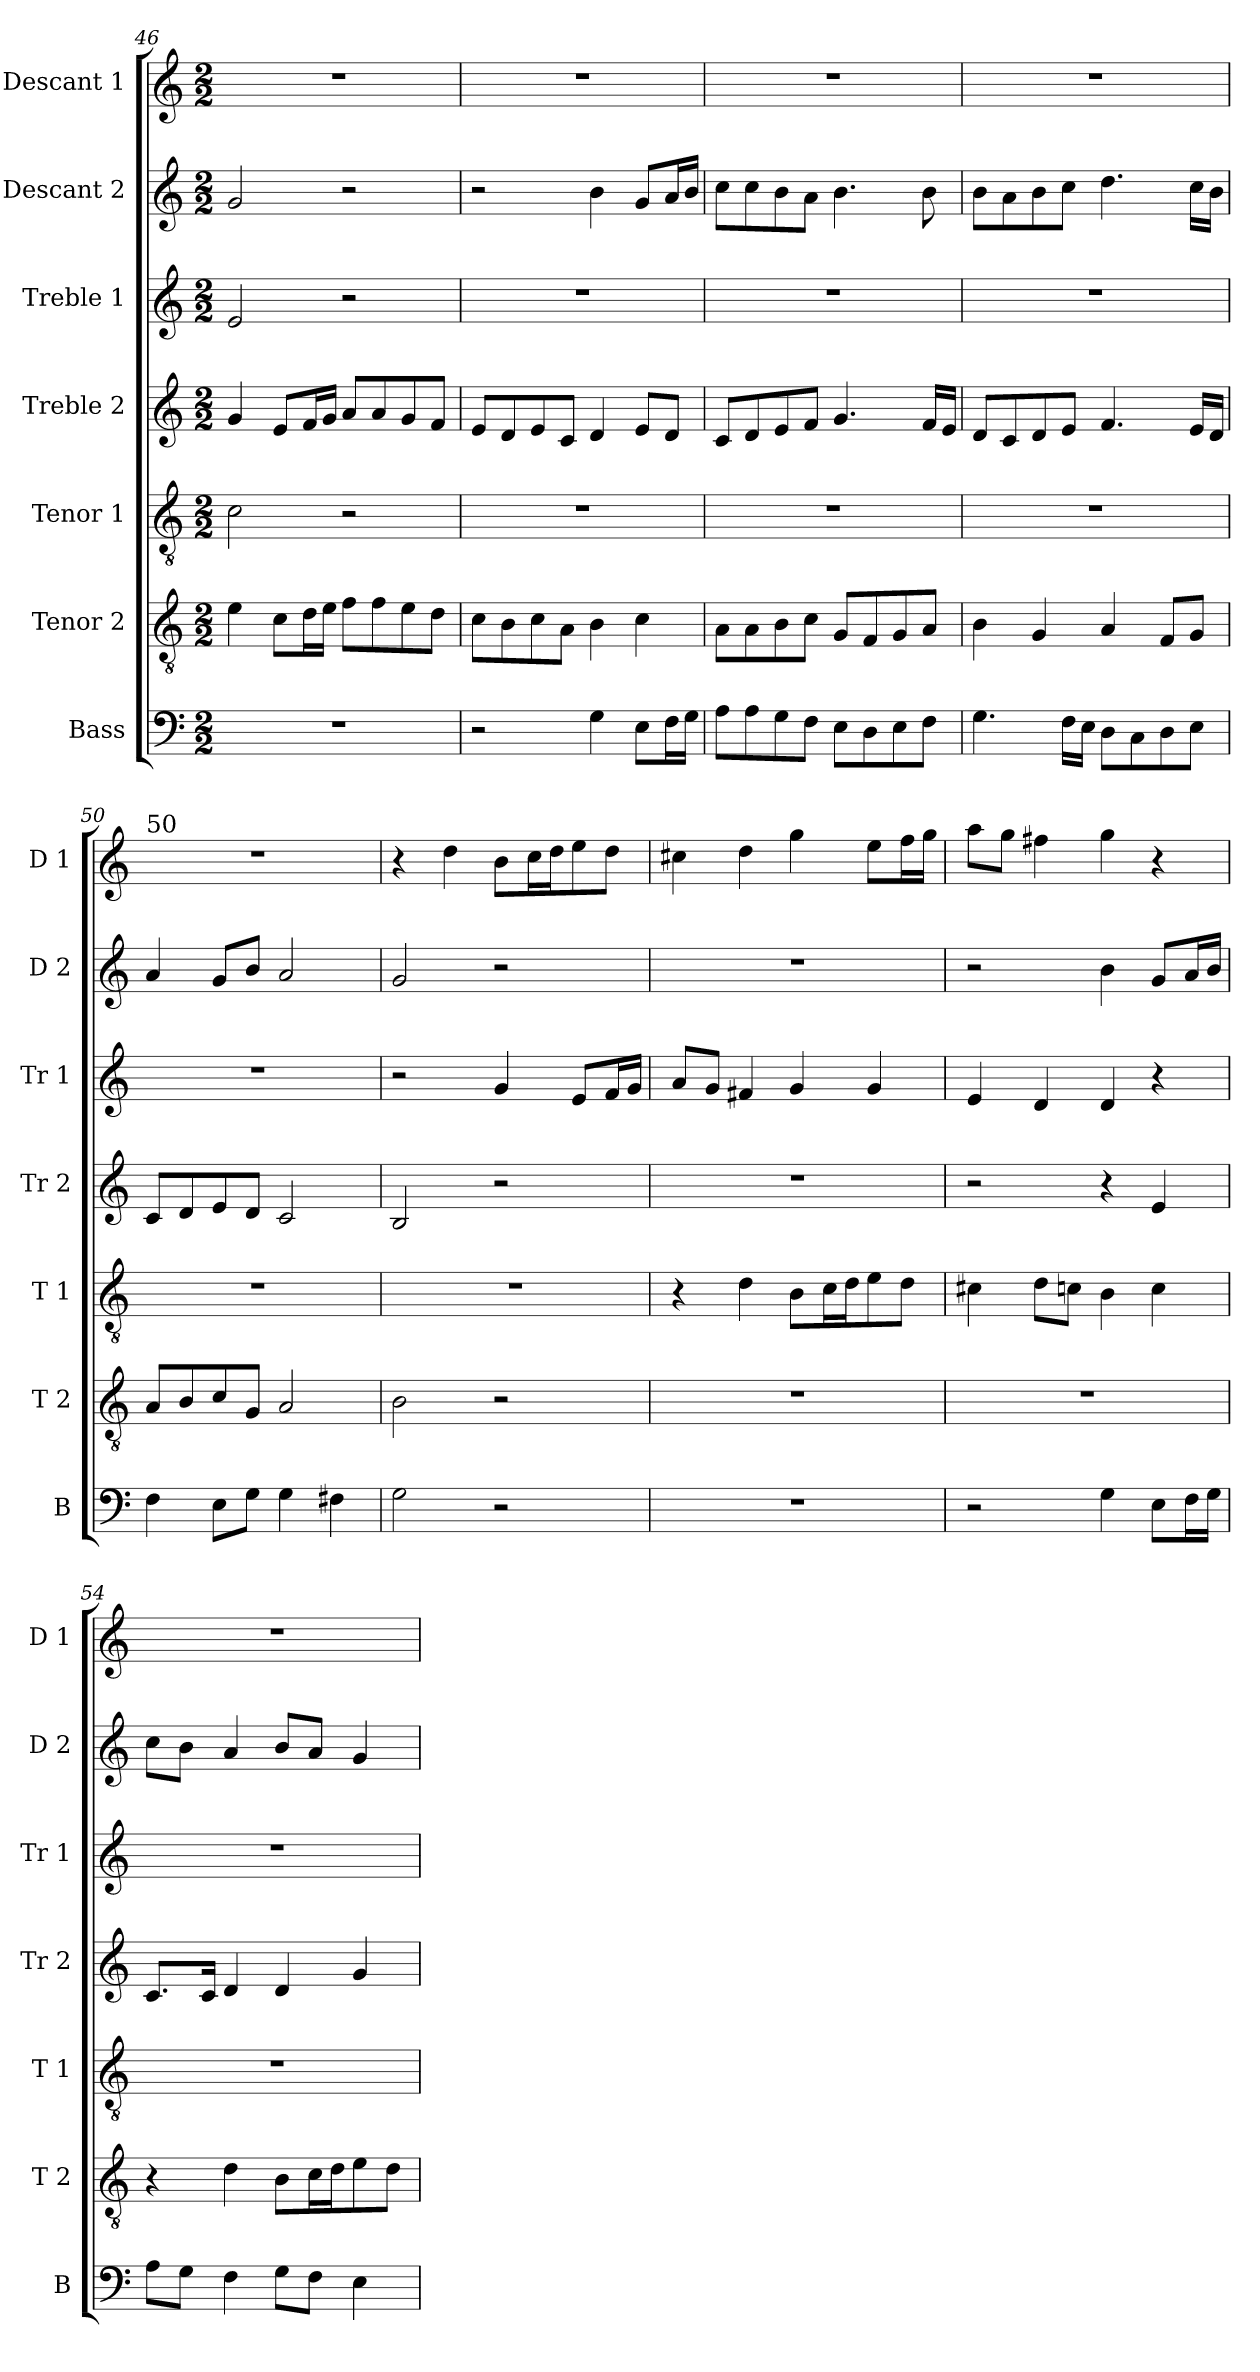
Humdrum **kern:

**kern	**kern	**kern	**kern	**kern	**kern	**kern
*part7	*part6	*part5	*part4	*part3	*part2	*part1
*staff7	*staff6	*staff5	*staff4	*staff3	*staff2	*staff1
*I"Bass	*I"Tenor 2	*I"Tenor 1	*I"Treble 2	*I"Treble 1	*I"Descant 2	*I"Descant 1
*I'B	*I'T 2	*I'T 1	*I'Tr 2	*I'Tr 1	*I'D 2	*I'D 1
!!LO:LB:g=z
*clefF4	*clefGv2	*clefGv2	*clefG2	*clefG2	*clefG2	*clefG2
*ITrd-7c-12	*ITrd-7c-12	*ITrd-7c-12	*ITrd-7c-12	*ITrd-7c-12	*ITrd-7c-12	*ITrd-7c-12
*k[]	*k[]	*k[]	*k[]	*k[]	*k[]	*k[]
*M2/2	*M2/2	*M2/2	*M2/2	*M2/2	*M2/2	*M2/2
=46	=46	=46	=46	=46	=46	=46
1r	4ee\	2cc\	4gg/	2ee/	2gg/	1r
.	8cc\L	.	8ee/L	.	.	.
.	16dd\L	.	16ff/L	.	.	.
.	16ee\JJ	.	16gg/JJ	.	.	.
.	8ff\L	2r	8aa/L	2r	2r	.
.	8ff\	.	8aa/	.	.	.
.	8ee\	.	8gg/	.	.	.
.	8dd\J	.	8ff/J	.	.	.
!!LO:LB:g=z
=47	=47	=47	=47	=47	=47	=47
2r	8cc\L	1r	8ee/L	1r	2r	1r
.	8b\	.	8dd/	.	.	.
.	8cc\	.	8ee/	.	.	.
.	8a\J	.	8cc/J	.	.	.
4g\	4b\	.	4dd/	.	4bb\	.
8e\L	4cc\	.	8ee/L	.	8gg/L	.
16f\L	.	.	8dd/J	.	16aa/L	.
16g\JJ	.	.	.	.	16bb/JJ	.
=48	=48	=48	=48	=48	=48	=48
8a\L	8a\L	1r	8cc/L	1r	8ccc\L	1r
8a\	8a\	.	8dd/	.	8ccc\	.
8g\	8b\	.	8ee/	.	8bb\	.
8f\J	8cc\J	.	8ff/J	.	8aa\J	.
8e\L	8g/L	.	4.gg/	.	4.bb\	.
8d\	8f/	.	.	.	.	.
8e\	8g/	.	.	.	.	.
8f\J	8a/J	.	16ff/LL	.	8bb\	.
.	.	.	16ee/JJ	.	.	.
=49	=49	=49	=49	=49	=49	=49
4.g\	4b\	1r	8dd/L	1r	8bb\L	1r
.	.	.	8cc/	.	8aa\	.
.	4g/	.	8dd/	.	8bb\	.
16f\LL	.	.	8ee/J	.	8ccc\J	.
16e\JJ	.	.	.	.	.	.
8d\L	4a/	.	4.ff/	.	4.ddd\	.
8c\	.	.	.	.	.	.
8d\	8f/L	.	.	.	.	.
8e\J	8g/J	.	16ee/LL	.	16ccc\LL	.
.	.	.	16dd/JJ	.	16bb\JJ	.
!!LO:PB:g=z
=50	=50	=50	=50	=50	=50	=50
!	!	!	!	!	!	!LO:TX:a:t=50
4f\	8a/L	1r	8cc/L	1r	4aa/	1r
.	8b/	.	8dd/	.	.	.
8e\L	8cc/	.	8ee/	.	8gg/L	.
8g\J	8g/J	.	8dd/J	.	8bb/J	.
4g\	2a/	.	2cc/	.	2aa/	.
4f#X\	.	.	.	.	.	.
!!LO:LB:g=z
=51	=51	=51	=51	=51	=51	=51
2g\	2b\	1r	2b/	2r	2gg/	4r
.	.	.	.	.	.	4ddd\
2r	2r	.	2r	4gg/	2r	8bb\L
.	.	.	.	.	.	16ccc\L
.	.	.	.	.	.	16ddd\J
.	.	.	.	8ee/L	.	8eee\
.	.	.	.	16ff/L	.	8ddd\J
.	.	.	.	16gg/JJ	.	.
=52	=52	=52	=52	=52	=52	=52
1r	1r	4r	1r	8aa/L	1r	4ccc#X\
.	.	.	.	8gg/J	.	.
.	.	4dd\	.	4ff#X/	.	4ddd\
.	.	8b\L	.	4gg/	.	4ggg\
.	.	16cc\L	.	.	.	.
.	.	16dd\J	.	.	.	.
.	.	8ee\	.	4gg/	.	8eee\L
.	.	8dd\J	.	.	.	16fff\L
.	.	.	.	.	.	16ggg\JJ
=53	=53	=53	=53	=53	=53	=53
2r	1r	4cc#X\	2r	4ee/	2r	8aaa\L
.	.	.	.	.	.	8ggg\J
.	.	8dd\L	.	4dd/	.	4fff#X\
.	.	8ccn\J	.	.	.	.
4g\	.	4b\	4r	4dd/	4bb\	4ggg\
8e\L	.	4cc\	4ee/	4r	8gg/L	4r
16f\L	.	.	.	.	16aa/L	.
16g\JJ	.	.	.	.	16bb/JJ	.
!!LO:LB:g=z
=54	=54	=54	=54	=54	=54	=54
8a\L	4r	1r	8.cc/L	1r	8ccc\L	1r
8g\J	.	.	.	.	8bb\J	.
.	.	.	16cc/Jk	.	.	.
4f\	4dd\	.	4dd/	.	4aa/	.
8g\L	8b\L	.	4dd/	.	8bb/L	.
8f\J	16cc\L	.	.	.	8aa/J	.
.	16dd\J	.	.	.	.	.
4e\	8ee\	.	4gg/	.	4gg/	.
.	8dd\J	.	.	.	.	.
=	=	=	=	=	=	=
*-	*-	*-	*-	*-	*-	*-
